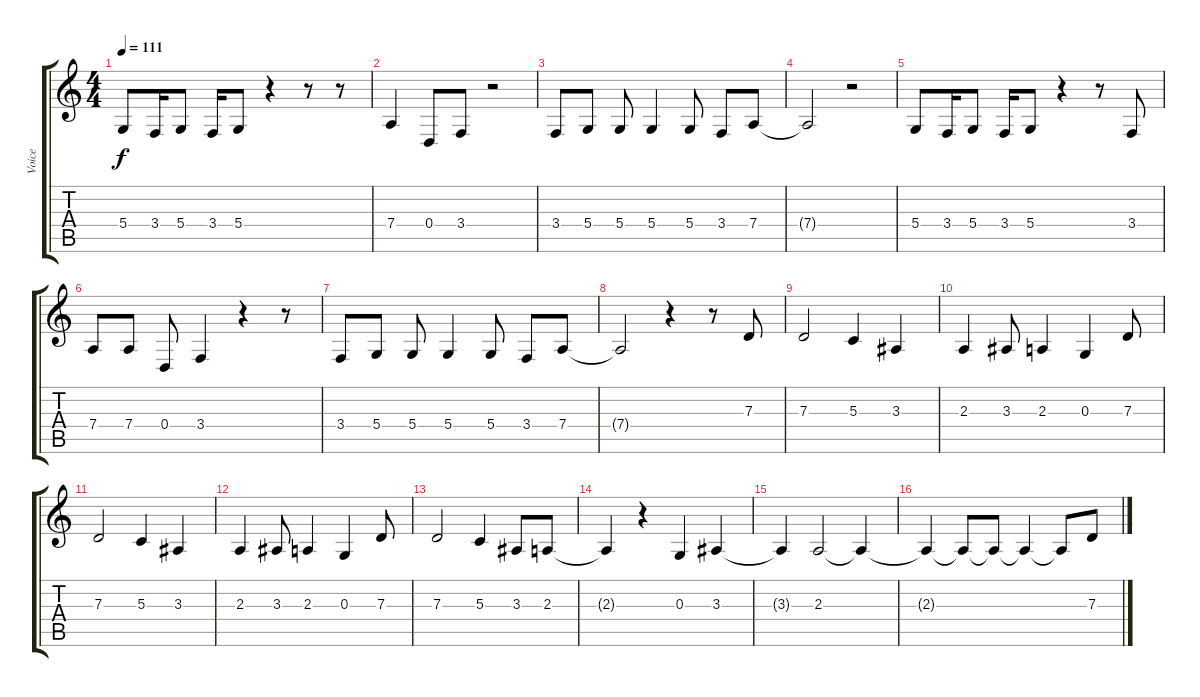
\track ("Voice" "Voice") {instrument lead1square}
\staff {score tabs}
\tuning (E4 B3 G3 D3 A2 E2) {hide}
\ts (4 4)
\tempo 111
\clef g2
\ks c
5.4.8{dy f} 3.4.16 5.4.8 3.4.16 5.4.8 r.4 r.8 r.8 |
7.4.4 0.4.8 3.4.8 r.2 |
3.4.8 5.4.8 5.4.8 5.4.4 5.4.8 3.4.8 7.4.8 |
7.4{t}.2 r.2 |
5.4.8 3.4.16 5.4.8 3.4.16 5.4.8 r.4 r.8 3.4.8 |
7.4.8 7.4.8 0.4.8 3.4.4 r.4 r.8 |
3.4.8 5.4.8 5.4.8 5.4.4 5.4.8 3.4.8 7.4.8 |
7.4{t}.2 r.4 r.8 7.3.8 |
7.3.2 5.3.4 3.3.4 |
2.3.4 3.3.8 2.3.4 0.3.4 7.3.8 |
7.3.2 5.3.4 3.3.4 |
2.3.4 3.3.8 2.3.4 0.3.4 7.3.8 |
7.3.2 5.3.4 3.3.8 2.3.8 |
2.3{t}.4 r.4 0.3.4 3.3.4 |
3.3{t}.4 2.3.2 2.3{t}.4 |
2.3{t}.4 2.3{t}.8 2.3{t}.8 2.3{t}.4 2.3{t}.8 7.3.8
